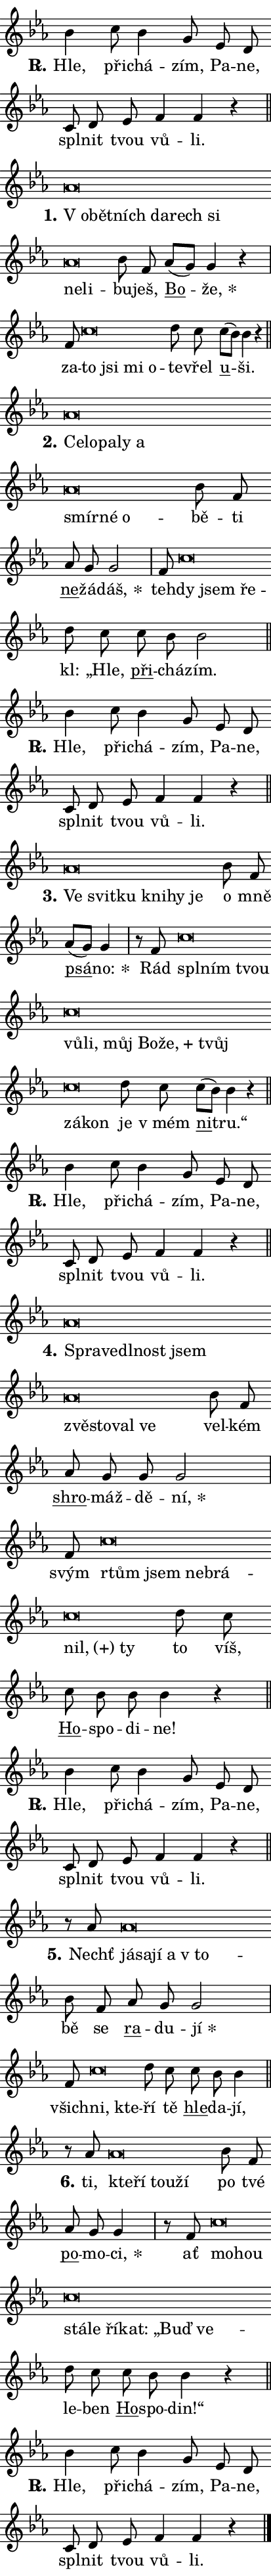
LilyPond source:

\version "2.22.1"
\header { tagline = "" }
\paper {
  indent = 0\cm
  top-margin = 0\cm
  right-margin = 0\cm
  bottom-margin = 0\cm
  left-margin = 0\cm
  paper-width = 7\cm
  page-breaking = #ly:one-page-breaking
  system-system-spacing.basic-distance = #11
  score-system-spacing.basic-distance = #11.3
  ragged-last = ##f
}


%% Author: Thomas Morley
%% https://lists.gnu.org/archive/html/lilypond-user/2020-05/msg00002.html
#(define (line-position grob)
"Returns position of @var[grob} in current system:
   @code{'start}, if at first time-step
   @code{'end}, if at last time-step
   @code{'middle} otherwise
"
  (let* ((col (ly:item-get-column grob))
         (ln (ly:grob-object col 'left-neighbor))
         (rn (ly:grob-object col 'right-neighbor))
         (col-to-check-left (if (ly:grob? ln) ln col))
         (col-to-check-right (if (ly:grob? rn) rn col))
         (break-dir-left
           (and
             (ly:grob-property col-to-check-left 'non-musical #f)
             (ly:item-break-dir col-to-check-left)))
         (break-dir-right
           (and
             (ly:grob-property col-to-check-right 'non-musical #f)
             (ly:item-break-dir col-to-check-right))))
        (cond ((eqv? 1 break-dir-left) 'start)
              ((eqv? -1 break-dir-right) 'end)
              (else 'middle))))

#(define (tranparent-at-line-position vctor)
  (lambda (grob)
  "Relying on @code{line-position} select the relevant enry from @var{vctor}.
Used to determine transparency,"
    (case (line-position grob)
      ((end) (not (vector-ref vctor 0)))
      ((middle) (not (vector-ref vctor 1)))
      ((start) (not (vector-ref vctor 2))))))

noteHeadBreakVisibility =
#(define-music-function (break-visibility)(vector?)
"Makes @code{NoteHead}s transparent relying on @var{break-visibility}"
#{
  \override NoteHead.transparent =
    #(tranparent-at-line-position break-visibility)
#})

#(define delete-ledgers-for-transparent-note-heads
  (lambda (grob)
    "Reads whether a @code{NoteHead} is transparent.
If so this @code{NoteHead} is removed from @code{'note-heads} from
@var{grob}, which is supposed to be @code{LedgerLineSpanner}.
As a result ledgers are not printed for this @code{NoteHead}"
    (let* ((nhds-array (ly:grob-object grob 'note-heads))
           (nhds-list
             (if (ly:grob-array? nhds-array)
                 (ly:grob-array->list nhds-array)
                 '()))
           ;; Relies on the transparent-property being done before
           ;; Staff.LedgerLineSpanner.after-line-breaking is executed.
           ;; This is fragile ...
           (to-keep
             (remove
               (lambda (nhd)
                 (ly:grob-property nhd 'transparent #f))
               nhds-list)))
      ;; TODO find a better method to iterate over grob-arrays, similiar
      ;; to filter/remove etc for lists
      ;; For now rebuilt from scratch
      (set! (ly:grob-object grob 'note-heads)  '())
      (for-each
        (lambda (nhd)
          (ly:pointer-group-interface::add-grob grob 'note-heads nhd))
        to-keep))))

hideNotes = {
  \noteHeadBreakVisibility #begin-of-line-visible
}
unHideNotes = {
  \noteHeadBreakVisibility #all-visible
}

% work-around for resetting accidentals
% https://lilypond.org/doc/v2.23/Documentation/notation/displaying-rhythms#unmetered-music
cadenzaMeasure = {
  \cadenzaOff
  \partial 1024 s1024
  \cadenzaOn
}

#(define-markup-command (accent layout props text) (markup?)
  "Underline accented syllable"
  (interpret-markup layout props
    #{\markup \override #'(offset . 4.3) \underline { #text }#}))

responsum = \markup \concat {
  "R" \hspace #-1.05 \path #0.1 #'((moveto 0 0.07) (lineto 0.9 0.8)) \hspace #0.05 "."
}

\layout {
    \context {
        \Staff
        \remove "Time_signature_engraver"
        \override LedgerLineSpanner.after-line-breaking = #delete-ledgers-for-transparent-note-heads
    }
    \context {
        \Voice {
            \override NoteHead.output-attributes = #'((class . "notehead"))
            \override Hairpin.height = #0.55
        }
    }
    \context {
        \Lyrics {
            \override StanzaNumber.output-attributes = #'((class . "stanzanumber"))
            \override LyricSpace.minimum-distance = #0.9
            \override LyricText.font-name = #"TeX Gyre Schola"
            \override LyricText.font-size = 1
            \override StanzaNumber.font-name = #"TeX Gyre Schola Bold"
            \override StanzaNumber.font-size = 1
        }
    }
}

% magnetic-lyrics.ily
%
%   written by
%     Jean Abou Samra <jean@abou-samra.fr>
%     Werner Lemberg <wl@gnu.org>
%
%   adapted by
%     Jiri Hon <jiri.hon@gmail.com>
%
% Version 2022-Apr-15

% https://www.mail-archive.com/lilypond-user@gnu.org/msg149350.html

#(define (Left_hyphen_pointer_engraver context)
   "Collect syllable-hyphen-syllable occurrences in lyrics and store
them in properties.  This engraver only looks to the left.  For
example, if the lyrics input is @code{foo -- bar}, it does the
following.

@itemize @bullet
@item
Set the @code{text} property of the @code{LyricHyphen} grob between
@q{foo} and @q{bar} to @code{foo}.

@item
Set the @code{left-hyphen} property of the @code{LyricText} grob with
text @q{foo} to the @code{LyricHyphen} grob between @q{foo} and
@q{bar}.
@end itemize

Use this auxiliary engraver in combination with the
@code{lyric-@/text::@/apply-@/magnetic-@/offset!} hook."
   (let ((hyphen #f)
         (text #f))
     (make-engraver
      (acknowledgers
       ((lyric-syllable-interface engraver grob source-engraver)
        (set! text grob)))
      (end-acknowledgers
       ((lyric-hyphen-interface engraver grob source-engraver)
        ;(when (not (grob::has-interface grob 'lyric-space-interface))
          (set! hyphen grob)));)
      ((stop-translation-timestep engraver)
       (when (and text hyphen)
         (ly:grob-set-object! text 'left-hyphen hyphen))
       (set! text #f)
       (set! hyphen #f)))))

#(define (lyric-text::apply-magnetic-offset! grob)
   "If the space between two syllables is less than the value in
property @code{LyricText@/.details@/.squash-threshold}, move the right
syllable to the left so that it gets concatenated with the left
syllable.

Use this function as a hook for
@code{LyricText@/.after-@/line-@/breaking} if the
@code{Left_@/hyphen_@/pointer_@/engraver} is active."
   (let ((hyphen (ly:grob-object grob 'left-hyphen #f)))
     (when hyphen
       (let ((left-text (ly:spanner-bound hyphen LEFT)))
         (when (grob::has-interface left-text 'lyric-syllable-interface)
           (let* ((common (ly:grob-common-refpoint grob left-text X))
                  (this-x-ext (ly:grob-extent grob common X))
                  (left-x-ext
                   (begin
                     ;; Trigger magnetism for left-text.
                     (ly:grob-property left-text 'after-line-breaking)
                     (ly:grob-extent left-text common X)))
                  ;; `delta` is the gap width between two syllables.
                  (delta (- (interval-start this-x-ext)
                            (interval-end left-x-ext)))
                  (details (ly:grob-property grob 'details))
                  (threshold (assoc-get 'squash-threshold details 0.2)))
             (when (< delta threshold)
               (let* (;; We have to manipulate the input text so that
                      ;; ligatures crossing syllable boundaries are not
                      ;; disabled.  For languages based on the Latin
                      ;; script this is essentially a beautification.
                      ;; However, for non-Western scripts it can be a
                      ;; necessity.
                      (lt (ly:grob-property left-text 'text))
                      (rt (ly:grob-property grob 'text))
                      (is-space (grob::has-interface hyphen 'lyric-space-interface))
                      (space (if is-space " " ""))
                      (space-markup (grob-interpret-markup grob " "))
                      (space-size (interval-length (ly:stencil-extent space-markup X)))
                      (extra-delta (if is-space space-size 0))
                      ;; Append new syllable.
                      (ltrt-space (if (and (string? lt) (string? rt))
                                (string-append lt space rt)
                                (make-concat-markup (list lt space rt))))
                      ;; Right-align `ltrt` to the right side.
                      (ltrt-space-markup (grob-interpret-markup
                               grob
                               (make-translate-markup
                                (cons (interval-length this-x-ext) 0)
                                (make-right-align-markup ltrt-space)))))
                 (begin
                   ;; Don't print `left-text`.
                   (ly:grob-set-property! left-text 'stencil #f)
                   ;; Set text and stencil (which holds all collected
                   ;; syllables so far) and shift it to the left.
                   (ly:grob-set-property! grob 'text ltrt-space)
                   (ly:grob-set-property! grob 'stencil ltrt-space-markup)
                   (ly:grob-translate-axis! grob (- (- delta extra-delta)) X))))))))))


#(define (lyric-hyphen::displace-bounds-first grob)
   ;; Make very sure this callback isn't triggered too early.
   (let ((left (ly:spanner-bound grob LEFT))
         (right (ly:spanner-bound grob RIGHT)))
     (ly:grob-property left 'after-line-breaking)
     (ly:grob-property right 'after-line-breaking)
     (ly:lyric-hyphen::print grob)))

squashThreshold = #0.4

\layout {
  \context {
    \Lyrics
    \consists #Left_hyphen_pointer_engraver
    \override LyricText.after-line-breaking =
      #lyric-text::apply-magnetic-offset!
    \override LyricHyphen.stencil = #lyric-hyphen::displace-bounds-first
    \override LyricText.details.squash-threshold = \squashThreshold
    \override LyricHyphen.minimum-distance = 0
    \override LyricHyphen.minimum-length = \squashThreshold
  }
}

squash = \override LyricText.details.squash-threshold = 9999
unSquash = \override LyricText.details.squash-threshold = \squashThreshold

left = \override LyricText.self-alignment-X = #LEFT
unLeft = \revert LyricText.self-alignment-X

starOffset = #(lambda (grob) 
                (let ((x_offset (ly:self-alignment-interface::aligned-on-x-parent grob)))
                  (if (= x_offset 0) 0 (+ x_offset 1.2))))

star = #(define-music-function (syllable)(string?)
"Append star separator at the end of a syllable"
#{
  \once \override LyricText.X-offset = #starOffset
  \lyricmode { \markup {
    #syllable
    \override #'((font-name . "TeX Gyre Schola Bold")) \hspace #0.2 \lower #0.65 \larger "*"
  } }
#})

starAccent = #(define-music-function (syllable)(string?)
"Append star separator at the end of a syllable and make accent"
#{
  \once \override LyricText.X-offset = #starOffset
  \lyricmode { \markup {
    \accent #syllable
    \override #'((font-name . "TeX Gyre Schola Bold")) \hspace #0.2 \lower #0.65 \larger "*"
  } }
#})

breath = #(define-music-function (syllable)(string?)
"Append breathing indicator at the end of a syllable"
#{
  \lyricmode { \markup { #syllable "+" } }
#})

optionalBreath = #(define-music-function (syllable)(string?)
"Append optional breathing indicator at the end of a syllable"
#{
  \lyricmode { \markup { #syllable "(+)" } }
#})


\score {
    <<
        \new Voice = "melody" { \cadenzaOn \key es \major \relative { bes'4 c8 bes4 g8 \bar "" es d \bar "" c d es \bar "" f4 f r \cadenzaMeasure \bar "||" \break } }
        \new Lyrics \lyricsto "melody" { \lyricmode { \set stanza = \responsum
Hle, při -- chá -- zím, Pa -- ne, spl -- nit tvou vů -- li. } }
    >>
    \layout {}
}

\score {
    <<
        \new Voice = "melody" { \cadenzaOn \key es \major \relative { as'\breve*1/16 \hideNotes \breve*1/16 \bar "" \breve*1/16 \bar "" \breve*1/16 \bar "" \breve*1/16 \bar "" \breve*1/16 \bar "" \breve*1/16 \breve*1/16 \bar "" \unHideNotes bes8 f \bar "" as[( g)] g4 r \cadenzaMeasure \bar "|" f8 c'\breve*1/16 \hideNotes \breve*1/16 \bar "" \breve*1/16 \breve*1/16 \bar "" \unHideNotes d8 c \bar "" c[( bes)] bes4 r \cadenzaMeasure \bar "||" \break } }
        \new Lyrics \lyricsto "melody" { \lyricmode { \set stanza = "1."
\left "V o" -- \squash bět -- ních da -- rech si ne -- li -- \unLeft \unSquash bu -- ješ, \markup \accent Bo -- \star že, za -- \left to \squash jsi mi o -- \unLeft \unSquash te -- vřel \markup \accent u -- ši. } }
    >>
    \layout {}
}

\score {
    <<
        \new Voice = "melody" { \cadenzaOn \key es \major \relative { as'\breve*1/16 \hideNotes \breve*1/16 \bar "" \breve*1/16 \bar "" \breve*1/16 \bar "" \breve*1/16 \bar "" \breve*1/16 \bar "" \breve*1/16 \breve*1/16 \bar "" \unHideNotes bes8 f \bar "" as g g2 \cadenzaMeasure \bar "|" f8 c'\breve*1/16 \hideNotes \breve*1/16 \breve*1/16 \bar "" \unHideNotes d8 c \bar "" c bes bes2 \cadenzaMeasure \bar "||" \break } }
        \new Lyrics \lyricsto "melody" { \lyricmode { \set stanza = "2."
\left Ce -- \squash lo -- pa -- ly a smír -- né o -- \unLeft \unSquash bě -- ti \markup \accent ne -- žá -- \star dáš, teh -- \left dy \squash jsem ře -- \unLeft \unSquash kl: „Hle, \markup \accent při -- chá -- zím. } }
    >>
    \layout {}
}

\score {
    <<
        \new Voice = "melody" { \cadenzaOn \key es \major \relative { bes'4 c8 bes4 g8 \bar "" es d \bar "" c d es \bar "" f4 f r \cadenzaMeasure \bar "||" \break } }
        \new Lyrics \lyricsto "melody" { \lyricmode { \set stanza = \responsum
Hle, při -- chá -- zím, Pa -- ne, spl -- nit tvou vů -- li. } }
    >>
    \layout {}
}

\score {
    <<
        \new Voice = "melody" { \cadenzaOn \key es \major \relative { as'\breve*1/16 \hideNotes \breve*1/16 \bar "" \breve*1/16 \bar "" \breve*1/16 \bar "" \breve*1/16 \breve*1/16 \bar "" \unHideNotes bes8 f \bar "" as[( g)] g4 \cadenzaMeasure \bar "|" r8 f8 c'\breve*1/16 \hideNotes \breve*1/16 \bar "" \breve*1/16 \bar "" \breve*1/16 \bar "" \breve*1/16 \bar "" \breve*1/16 \bar "" \breve*1/16 \bar "" \breve*1/16 \bar "" \breve*1/16 \bar "" \breve*1/16 \breve*1/16 \bar "" \unHideNotes d8 c \bar "" c[( bes)] bes4 r \cadenzaMeasure \bar "||" \break } }
        \new Lyrics \lyricsto "melody" { \lyricmode { \set stanza = "3."
\left Ve \squash svit -- ku kni -- hy je \unLeft \unSquash o mně \markup \accent psá -- \star no: Rád \left spl -- \squash ním tvou vů -- li, můj Bo -- \breath "že," tvůj zá -- kon \unLeft \unSquash je "v mém" \markup \accent ni -- tru.“ } }
    >>
    \layout {}
}

\score {
    <<
        \new Voice = "melody" { \cadenzaOn \key es \major \relative { bes'4 c8 bes4 g8 \bar "" es d \bar "" c d es \bar "" f4 f r \cadenzaMeasure \bar "||" \break } }
        \new Lyrics \lyricsto "melody" { \lyricmode { \set stanza = \responsum
Hle, při -- chá -- zím, Pa -- ne, spl -- nit tvou vů -- li. } }
    >>
    \layout {}
}

\score {
    <<
        \new Voice = "melody" { \cadenzaOn \key es \major \relative { as'\breve*1/16 \hideNotes \breve*1/16 \bar "" \breve*1/16 \bar "" \breve*1/16 \bar "" \breve*1/16 \bar "" \breve*1/16 \bar "" \breve*1/16 \bar "" \breve*1/16 \breve*1/16 \bar "" \unHideNotes bes8 f \bar "" as g g g2 \cadenzaMeasure \bar "|" f8 c'\breve*1/16 \hideNotes \breve*1/16 \bar "" \breve*1/16 \bar "" \breve*1/16 \bar "" \breve*1/16 \breve*1/16 \bar "" \unHideNotes d8 c \bar "" c bes bes bes4 r \cadenzaMeasure \bar "||" \break } }
        \new Lyrics \lyricsto "melody" { \lyricmode { \set stanza = "4."
\left Spra -- \squash ve -- dl -- nost jsem zvě -- sto -- val ve \unLeft \unSquash vel -- kém \markup \accent shro -- máž -- dě -- \star ní, svým \left rtům \squash jsem ne -- brá -- \optionalBreath nil, ty \unLeft \unSquash to víš, \markup \accent Ho -- spo -- di -- ne! } }
    >>
    \layout {}
}

\score {
    <<
        \new Voice = "melody" { \cadenzaOn \key es \major \relative { bes'4 c8 bes4 g8 \bar "" es d \bar "" c d es \bar "" f4 f r \cadenzaMeasure \bar "||" \break } }
        \new Lyrics \lyricsto "melody" { \lyricmode { \set stanza = \responsum
Hle, při -- chá -- zím, Pa -- ne, spl -- nit tvou vů -- li. } }
    >>
    \layout {}
}

\score {
    <<
        \new Voice = "melody" { \cadenzaOn \key es \major \relative { r8 as'8 as\breve*1/16 \hideNotes \breve*1/16 \bar "" \breve*1/16 \bar "" \breve*1/16 \breve*1/16 \bar "" \unHideNotes bes8 f \bar "" as g g2 \cadenzaMeasure \bar "|" f8 c'\breve*1/16 \hideNotes \breve*1/16 \bar "" \unHideNotes d8 c \bar "" c bes bes4 \cadenzaMeasure \bar "||" \break } }
        \new Lyrics \lyricsto "melody" { \lyricmode { \set stanza = "5."
Nechť \left já -- \squash sa -- jí a "v to" -- \unLeft \unSquash bě se \markup \accent ra -- du -- \star jí všich -- \left ni, \squash kte -- \unLeft \unSquash ří tě \markup \accent hle -- da -- jí, } }
    >>
    \layout {}
}

\score {
    <<
        \new Voice = "melody" { \cadenzaOn \key es \major \relative { r8 as'8 as\breve*1/16 \hideNotes \breve*1/16 \bar "" \breve*1/16 \breve*1/16 \bar "" \unHideNotes bes8 f \bar "" as g g4 \cadenzaMeasure \bar "|" r8 f8 c'\breve*1/16 \hideNotes \breve*1/16 \bar "" \breve*1/16 \bar "" \breve*1/16 \bar "" \breve*1/16 \bar "" \breve*1/16 \bar "" \breve*1/16 \breve*1/16 \bar "" \unHideNotes d8 c \bar "" c bes bes4 r \cadenzaMeasure \bar "||" \break } }
        \new Lyrics \lyricsto "melody" { \lyricmode { \set stanza = "6."
ti, \left kte -- \squash ří tou -- ží \unLeft \unSquash po tvé \markup \accent po -- mo -- \star ci, ať \left mo -- \squash hou stá -- le ří -- kat: „Buď ve -- \unLeft \unSquash le -- ben \markup \accent Ho -- spo -- din!“ } }
    >>
    \layout {}
}

\score {
    <<
        \new Voice = "melody" { \cadenzaOn \key es \major \relative { bes'4 c8 bes4 g8 \bar "" es d \bar "" c d es \bar "" f4 f r \cadenzaMeasure \bar "||" \break } \bar "|." }
        \new Lyrics \lyricsto "melody" { \lyricmode { \set stanza = \responsum
Hle, při -- chá -- zím, Pa -- ne, spl -- nit tvou vů -- li. } }
    >>
    \layout {}
}
